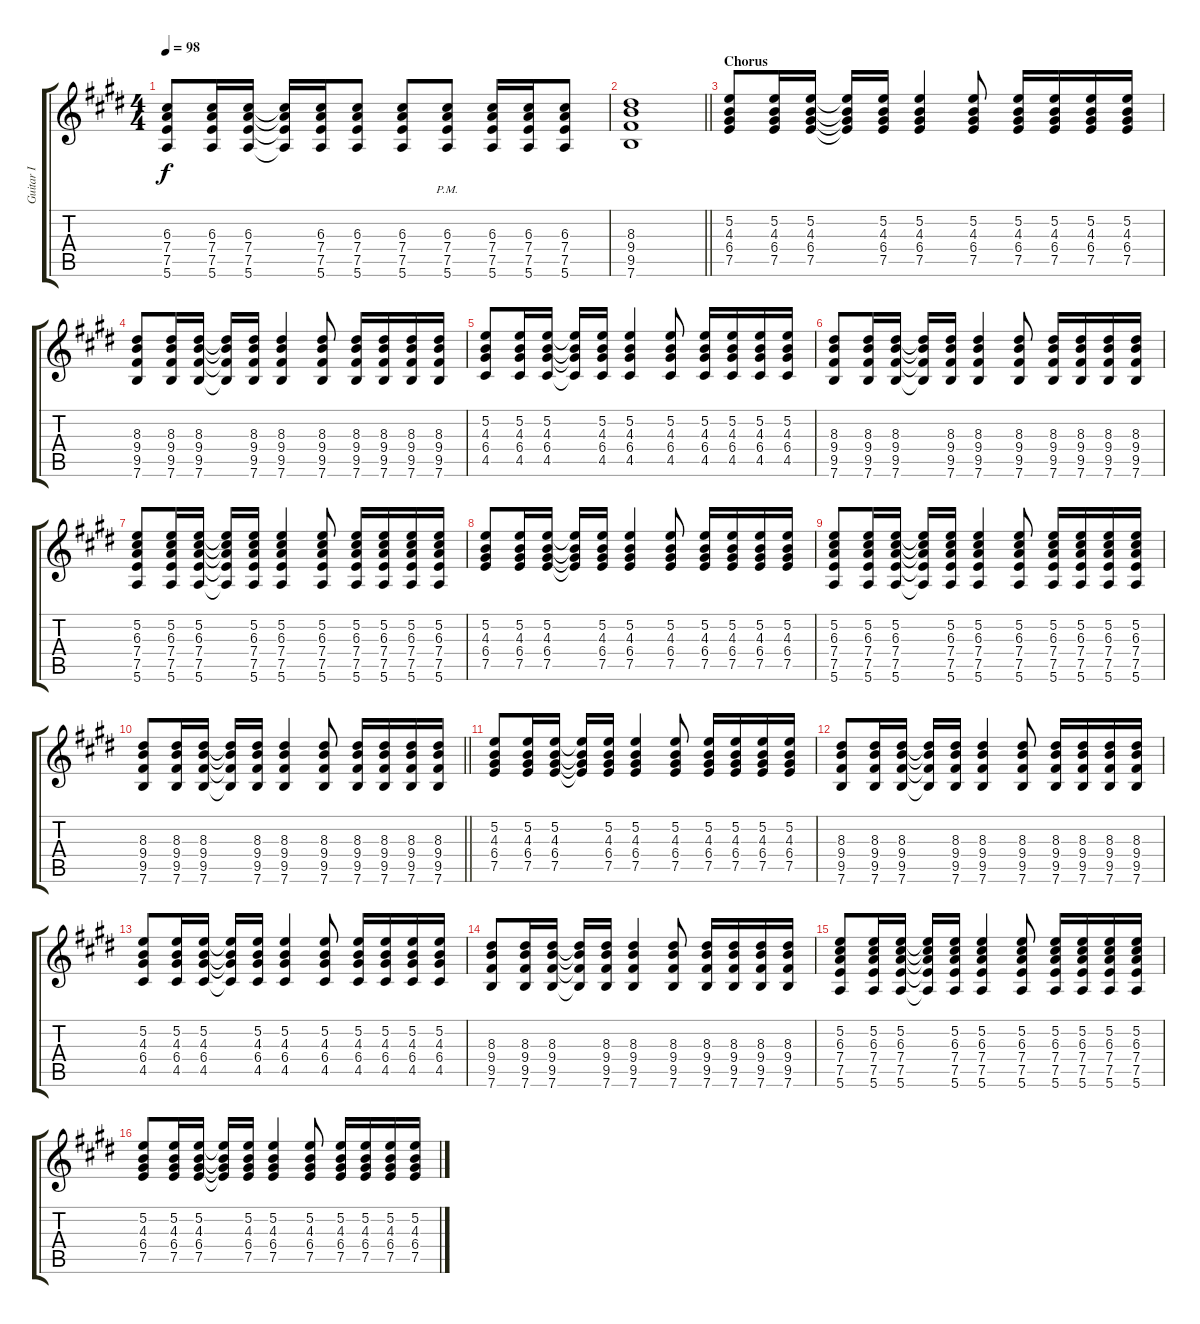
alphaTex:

\track ("Guitar I" "Guitar I") {instrument acousticguitarsteel}
\staff {score tabs}
\tuning (E4 B3 G3 D3 A2 E2) {hide}
\ts (4 4)
\tempo 98
\clef g2
\ks e
(6.3 7.4 7.5 5.6).8{dy f} (6.3 7.4 7.5 5.6).16 (6.3 7.4 7.5 5.6).16 (6.3{t} 7.4{t} 7.5{t} 5.6{t}).16 (6.3 7.4 7.5 5.6).16 (6.3 7.4 7.5 5.6).8 (6.3 7.4 7.5 5.6).8 (6.3{pm} 7.4{pm} 7.5{pm} 5.6{pm}).8 (6.3 7.4 7.5 5.6).16 (6.3 7.4 7.5 5.6).16 (6.3 7.4 7.5 5.6).8 |
\barLineRight lightlight
(8.3 9.4 9.5 7.6).1 |
\section ("" "Chorus")
(5.2 4.3 6.4 7.5).8 (5.2 4.3 6.4 7.5).16 (5.2 4.3 6.4 7.5).16 (5.2{t} 4.3{t} 6.4{t} 7.5{t}).16 (5.2 4.3 6.4 7.5).16 (5.2 4.3 6.4 7.5).4 (5.2 4.3 6.4 7.5).8 (5.2 4.3 6.4 7.5).16 (5.2 4.3 6.4 7.5).16 (5.2 4.3 6.4 7.5).16 (5.2 4.3 6.4 7.5).16 |
(8.3 9.4 9.5 7.6).8 (8.3 9.4 9.5 7.6).16 (8.3 9.4 9.5 7.6).16 (8.3{t} 9.4{t} 9.5{t} 7.6{t}).16 (8.3 9.4 9.5 7.6).16 (8.3 9.4 9.5 7.6).4 (8.3 9.4 9.5 7.6).8 (8.3 9.4 9.5 7.6).16 (8.3 9.4 9.5 7.6).16 (8.3 9.4 9.5 7.6).16 (8.3 9.4 9.5 7.6).16 |
(5.2 4.3 6.4 4.5).8 (5.2 4.3 6.4 4.5).16 (5.2 4.3 6.4 4.5).16 (5.2{t} 4.3{t} 6.4{t} 4.5{t}).16 (5.2 4.3 6.4 4.5).16 (5.2 4.3 6.4 4.5).4 (5.2 4.3 6.4 4.5).8 (5.2 4.3 6.4 4.5).16 (5.2 4.3 6.4 4.5).16 (5.2 4.3 6.4 4.5).16 (5.2 4.3 6.4 4.5).16 |
(8.3 9.4 9.5 7.6).8 (8.3 9.4 9.5 7.6).16 (8.3 9.4 9.5 7.6).16 (8.3{t} 9.4{t} 9.5{t} 7.6{t}).16 (8.3 9.4 9.5 7.6).16 (8.3 9.4 9.5 7.6).4 (8.3 9.4 9.5 7.6).8 (8.3 9.4 9.5 7.6).16 (8.3 9.4 9.5 7.6).16 (8.3 9.4 9.5 7.6).16 (8.3 9.4 9.5 7.6).16 |
(5.2 6.3 7.4 7.5 5.6).8 (5.2 6.3 7.4 7.5 5.6).16 (5.2 6.3 7.4 7.5 5.6).16 (5.2{t} 6.3{t} 7.4{t} 7.5{t} 5.6{t}).16 (5.2 6.3 7.4 7.5 5.6).16 (5.2 6.3 7.4 7.5 5.6).4 (5.2 6.3 7.4 7.5 5.6).8 (5.2 6.3 7.4 7.5 5.6).16 (5.2 6.3 7.4 7.5 5.6).16 (5.2 6.3 7.4 7.5 5.6).16 (5.2 6.3 7.4 7.5 5.6).16 |
(5.2 4.3 6.4 7.5).8 (5.2 4.3 6.4 7.5).16 (5.2 4.3 6.4 7.5).16 (5.2{t} 4.3{t} 6.4{t} 7.5{t}).16 (5.2 4.3 6.4 7.5).16 (5.2 4.3 6.4 7.5).4 (5.2 4.3 6.4 7.5).8 (5.2 4.3 6.4 7.5).16 (5.2 4.3 6.4 7.5).16 (5.2 4.3 6.4 7.5).16 (5.2 4.3 6.4 7.5).16 |
(5.2 6.3 7.4 7.5 5.6).8 (5.2 6.3 7.4 7.5 5.6).16 (5.2 6.3 7.4 7.5 5.6).16 (5.2{t} 6.3{t} 7.4{t} 7.5{t} 5.6{t}).16 (5.2 6.3 7.4 7.5 5.6).16 (5.2 6.3 7.4 7.5 5.6).4 (5.2 6.3 7.4 7.5 5.6).8 (5.2 6.3 7.4 7.5 5.6).16 (5.2 6.3 7.4 7.5 5.6).16 (5.2 6.3 7.4 7.5 5.6).16 (5.2 6.3 7.4 7.5 5.6).16 |
\barLineRight lightlight
(8.3 9.4 9.5 7.6).8 (8.3 9.4 9.5 7.6).16 (8.3 9.4 9.5 7.6).16 (8.3{t} 9.4{t} 9.5{t} 7.6{t}).16 (8.3 9.4 9.5 7.6).16 (8.3 9.4 9.5 7.6).4 (8.3 9.4 9.5 7.6).8 (8.3 9.4 9.5 7.6).16 (8.3 9.4 9.5 7.6).16 (8.3 9.4 9.5 7.6).16 (8.3 9.4 9.5 7.6).16 |
\section ("" "")
(5.2 4.3 6.4 7.5).8 (5.2 4.3 6.4 7.5).16 (5.2 4.3 6.4 7.5).16 (5.2{t} 4.3{t} 6.4{t} 7.5{t}).16 (5.2 4.3 6.4 7.5).16 (5.2 4.3 6.4 7.5).4 (5.2 4.3 6.4 7.5).8 (5.2 4.3 6.4 7.5).16 (5.2 4.3 6.4 7.5).16 (5.2 4.3 6.4 7.5).16 (5.2 4.3 6.4 7.5).16 |
(8.3 9.4 9.5 7.6).8 (8.3 9.4 9.5 7.6).16 (8.3 9.4 9.5 7.6).16 (8.3{t} 9.4{t} 9.5{t} 7.6{t}).16 (8.3 9.4 9.5 7.6).16 (8.3 9.4 9.5 7.6).4 (8.3 9.4 9.5 7.6).8 (8.3 9.4 9.5 7.6).16 (8.3 9.4 9.5 7.6).16 (8.3 9.4 9.5 7.6).16 (8.3 9.4 9.5 7.6).16 |
(5.2 4.3 6.4 4.5).8 (5.2 4.3 6.4 4.5).16 (5.2 4.3 6.4 4.5).16 (5.2{t} 4.3{t} 6.4{t} 4.5{t}).16 (5.2 4.3 6.4 4.5).16 (5.2 4.3 6.4 4.5).4 (5.2 4.3 6.4 4.5).8 (5.2 4.3 6.4 4.5).16 (5.2 4.3 6.4 4.5).16 (5.2 4.3 6.4 4.5).16 (5.2 4.3 6.4 4.5).16 |
(8.3 9.4 9.5 7.6).8 (8.3 9.4 9.5 7.6).16 (8.3 9.4 9.5 7.6).16 (8.3{t} 9.4{t} 9.5{t} 7.6{t}).16 (8.3 9.4 9.5 7.6).16 (8.3 9.4 9.5 7.6).4 (8.3 9.4 9.5 7.6).8 (8.3 9.4 9.5 7.6).16 (8.3 9.4 9.5 7.6).16 (8.3 9.4 9.5 7.6).16 (8.3 9.4 9.5 7.6).16 |
(5.2 6.3 7.4 7.5 5.6).8 (5.2 6.3 7.4 7.5 5.6).16 (5.2 6.3 7.4 7.5 5.6).16 (5.2{t} 6.3{t} 7.4{t} 7.5{t} 5.6{t}).16 (5.2 6.3 7.4 7.5 5.6).16 (5.2 6.3 7.4 7.5 5.6).4 (5.2 6.3 7.4 7.5 5.6).8 (5.2 6.3 7.4 7.5 5.6).16 (5.2 6.3 7.4 7.5 5.6).16 (5.2 6.3 7.4 7.5 5.6).16 (5.2 6.3 7.4 7.5 5.6).16 |
(5.2 4.3 6.4 7.5).8 (5.2 4.3 6.4 7.5).16 (5.2 4.3 6.4 7.5).16 (5.2{t} 4.3{t} 6.4{t} 7.5{t}).16 (5.2 4.3 6.4 7.5).16 (5.2 4.3 6.4 7.5).4 (5.2 4.3 6.4 7.5).8 (5.2 4.3 6.4 7.5).16 (5.2 4.3 6.4 7.5).16 (5.2 4.3 6.4 7.5).16 (5.2 4.3 6.4 7.5).16
